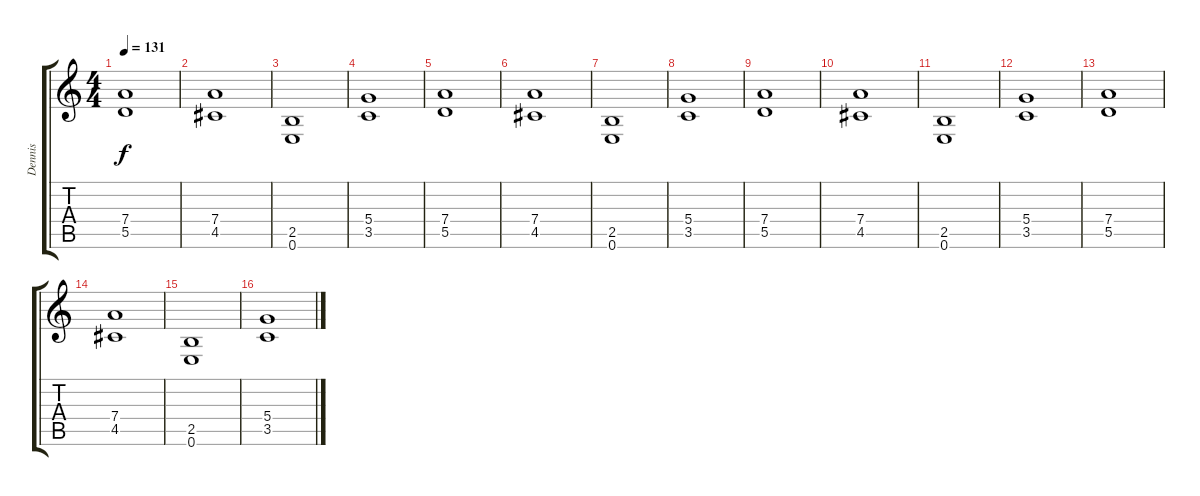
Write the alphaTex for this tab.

\track ("Dennis" "Dennis") {instrument distortionguitar}
\staff {score tabs}
\tuning (E4 B3 G3 D3 A2 E2) {hide}
\ts (4 4)
\tempo 131
\clef g2
\ks c
(7.4 5.5).1{dy f} |
(7.4 4.5).1 |
(2.5 0.6).1 |
(5.4 3.5).1 |
(7.4 5.5).1 |
(7.4 4.5).1 |
(2.5 0.6).1 |
(5.4 3.5).1 |
(7.4 5.5).1 |
(7.4 4.5).1 |
(2.5 0.6).1 |
(5.4 3.5).1 |
(7.4 5.5).1 |
(7.4 4.5).1 |
(2.5 0.6).1 |
(5.4 3.5).1
